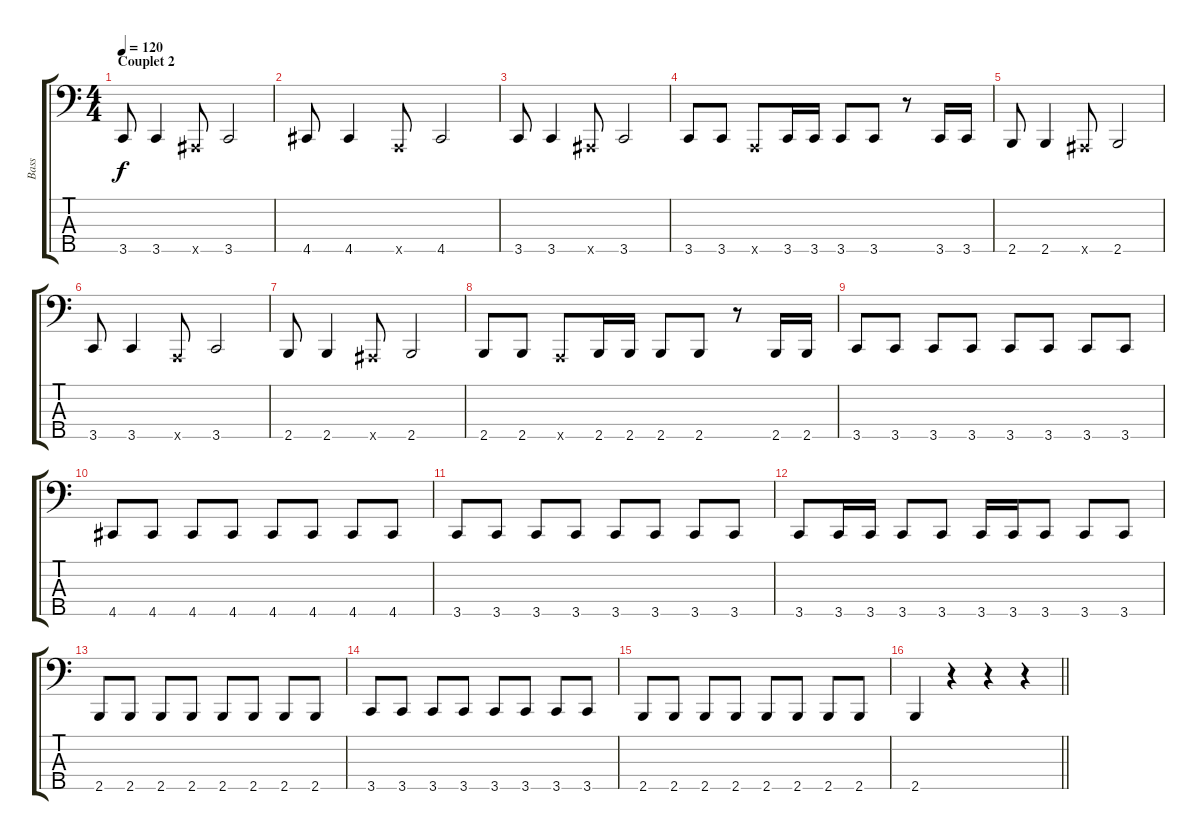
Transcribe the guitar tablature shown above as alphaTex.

\track ("Bass" "Bass") {instrument electricbassfinger}
\staff {score tabs}
\tuning (F2 C2 G1 D1 A0) {hide}
\ts (4 4)
\section ("" "Couplet 2")
\tempo 120
\clef f4
\ks c
3.5.8{dy f} 3.5.4 1.5{x}.8 3.5.2 |
4.5.8 4.5.4 0.5{x}.8 4.5.2 |
3.5.8 3.5.4 1.5{x}.8 3.5.2 |
3.5.8 3.5.8 0.5{x}.8 3.5.16 3.5.16 3.5.8 3.5.8 r.8 3.5.16 3.5.16 |
2.5.8 2.5.4 1.5{x}.8 2.5.2 |
3.5.8 3.5.4 0.5{x}.8 3.5.2 |
2.5.8 2.5.4 1.5{x}.8 2.5.2 |
2.5.8 2.5.8 0.5{x}.8 2.5.16 2.5.16 2.5.8 2.5.8 r.8 2.5.16 2.5.16 |
3.5.8 3.5.8 3.5.8 3.5.8 3.5.8 3.5.8 3.5.8 3.5.8 |
4.5.8 4.5.8 4.5.8 4.5.8 4.5.8 4.5.8 4.5.8 4.5.8 |
3.5.8 3.5.8 3.5.8 3.5.8 3.5.8 3.5.8 3.5.8 3.5.8 |
3.5.8 3.5.16 3.5.16 3.5.8 3.5.8 3.5.16 3.5.16 3.5.8 3.5.8 3.5.8 |
2.5.8 2.5.8 2.5.8 2.5.8 2.5.8 2.5.8 2.5.8 2.5.8 |
3.5.8 3.5.8 3.5.8 3.5.8 3.5.8 3.5.8 3.5.8 3.5.8 |
2.5.8 2.5.8 2.5.8 2.5.8 2.5.8 2.5.8 2.5.8 2.5.8 |
\barLineRight lightlight
2.5.4 r.4 r.4 r.4
